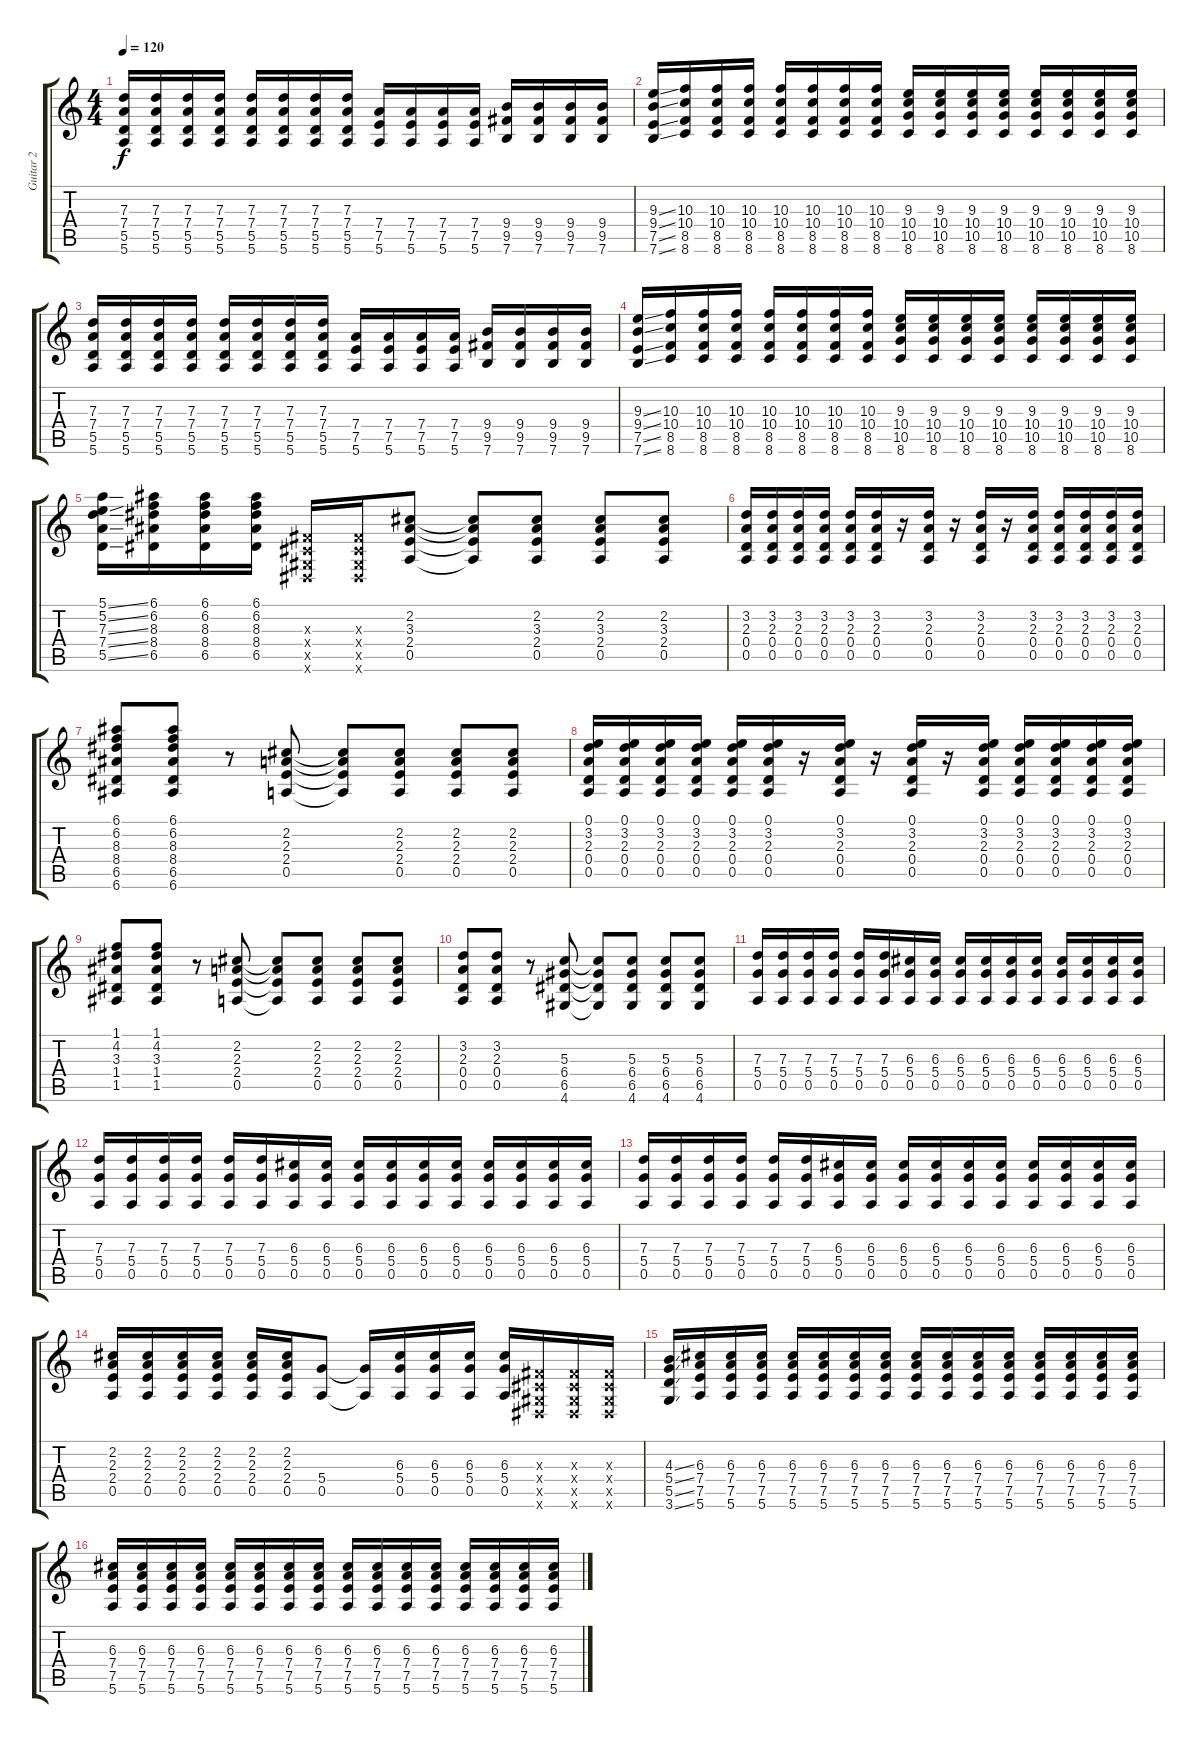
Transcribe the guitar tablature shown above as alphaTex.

\track ("Guitar 2" "Guitar 2") {instrument overdrivenguitar}
\staff {score tabs}
\tuning (E4 B3 G3 D3 A2 E2) {hide}
\ts (4 4)
\tempo 120
\clef g2
\ks c
(7.3 7.4 5.5 5.6).16{dy f} (7.3 7.4 5.5 5.6).16 (7.3 7.4 5.5 5.6).16 (7.3 7.4 5.5 5.6).16 (7.3 7.4 5.5 5.6).16 (7.3 7.4 5.5 5.6).16 (7.3 7.4 5.5 5.6).16 (7.3 7.4 5.5 5.6).16 (7.4 7.5 5.6).16 (7.4 7.5 5.6).16 (7.4 7.5 5.6).16 (7.4 7.5 5.6).16 (9.4 9.5 7.6).16 (9.4 9.5 7.6).16 (9.4 9.5 7.6).16 (9.4 9.5 7.6).16 |
(9.3{ss} 9.4{ss} 7.5{ss} 7.6{ss}).16 (10.3 10.4 8.5 8.6).16 (10.3 10.4 8.5 8.6).16 (10.3 10.4 8.5 8.6).16 (10.3 10.4 8.5 8.6).16 (10.3 10.4 8.5 8.6).16 (10.3 10.4 8.5 8.6).16 (10.3 10.4 8.5 8.6).16 (9.3 10.4 10.5 8.6).16 (9.3 10.4 10.5 8.6).16 (9.3 10.4 10.5 8.6).16 (9.3 10.4 10.5 8.6).16 (9.3 10.4 10.5 8.6).16 (9.3 10.4 10.5 8.6).16 (9.3 10.4 10.5 8.6).16 (9.3 10.4 10.5 8.6).16 |
(7.3 7.4 5.5 5.6).16 (7.3 7.4 5.5 5.6).16 (7.3 7.4 5.5 5.6).16 (7.3 7.4 5.5 5.6).16 (7.3 7.4 5.5 5.6).16 (7.3 7.4 5.5 5.6).16 (7.3 7.4 5.5 5.6).16 (7.3 7.4 5.5 5.6).16 (7.4 7.5 5.6).16 (7.4 7.5 5.6).16 (7.4 7.5 5.6).16 (7.4 7.5 5.6).16 (9.4 9.5 7.6).16 (9.4 9.5 7.6).16 (9.4 9.5 7.6).16 (9.4 9.5 7.6).16 |
(9.3{ss} 9.4{ss} 7.5{ss} 7.6{ss}).16 (10.3 10.4 8.5 8.6).16 (10.3 10.4 8.5 8.6).16 (10.3 10.4 8.5 8.6).16 (10.3 10.4 8.5 8.6).16 (10.3 10.4 8.5 8.6).16 (10.3 10.4 8.5 8.6).16 (10.3 10.4 8.5 8.6).16 (9.3 10.4 10.5 8.6).16 (9.3 10.4 10.5 8.6).16 (9.3 10.4 10.5 8.6).16 (9.3 10.4 10.5 8.6).16 (9.3 10.4 10.5 8.6).16 (9.3 10.4 10.5 8.6).16 (9.3 10.4 10.5 8.6).16 (9.3 10.4 10.5 8.6).16 |
(5.1{ss} 5.2{ss} 7.3{ss} 7.4{ss} 5.5{ss}).16 (6.1 6.2 8.3 8.4 6.5).16 (6.1 6.2 8.3 8.4 6.5).16 (6.1 6.2 8.3 8.4 6.5).16 (-1.3{x} -1.4{x} -1.5{x} -1.6{x}).16 (-1.3{x} -1.4{x} -1.5{x} -1.6{x}).16 (2.2 3.3 2.4 0.5).8 (2.2{t} 3.3{t} 2.4{t} 0.5{t}).8 (2.2 3.3 2.4 0.5).8 (2.2 3.3 2.4 0.5).8 (2.2 3.3 2.4 0.5).8 |
(3.2 2.3 0.4 0.5).16 (3.2 2.3 0.4 0.5).16 (3.2 2.3 0.4 0.5).16 (3.2 2.3 0.4 0.5).16 (3.2 2.3 0.4 0.5).16 (3.2 2.3 0.4 0.5).16 r.16 (3.2 2.3 0.4 0.5).16 r.16 (3.2 2.3 0.4 0.5).16 r.16 (3.2 2.3 0.4 0.5).16 (3.2 2.3 0.4 0.5).16 (3.2 2.3 0.4 0.5).16 (3.2 2.3 0.4 0.5).16 (3.2 2.3 0.4 0.5).16 |
(6.1 6.2 8.3 8.4 6.5 6.6).8 (6.1 6.2 8.3 8.4 6.5 6.6).8 r.8 (2.2 2.3 2.4 0.5).8 (2.2{t} 2.3{t} 2.4{t} 0.5{t}).8 (2.2 2.3 2.4 0.5).8 (2.2 2.3 2.4 0.5).8 (2.2 2.3 2.4 0.5).8 |
(0.1 3.2 2.3 0.4 0.5).16 (0.1 3.2 2.3 0.4 0.5).16 (0.1 3.2 2.3 0.4 0.5).16 (0.1 3.2 2.3 0.4 0.5).16 (0.1 3.2 2.3 0.4 0.5).16 (0.1 3.2 2.3 0.4 0.5).16 r.16 (0.1 3.2 2.3 0.4 0.5).16 r.16 (0.1 3.2 2.3 0.4 0.5).16 r.16 (0.1 3.2 2.3 0.4 0.5).16 (0.1 3.2 2.3 0.4 0.5).16 (0.1 3.2 2.3 0.4 0.5).16 (0.1 3.2 2.3 0.4 0.5).16 (0.1 3.2 2.3 0.4 0.5).16 |
(1.1 4.2 3.3 1.4 1.5).8 (1.1 4.2 3.3 1.4 1.5).8 r.8 (2.2 2.3 2.4 0.5).8 (2.2{t} 2.3{t} 2.4{t} 0.5{t}).8 (2.2 2.3 2.4 0.5).8 (2.2 2.3 2.4 0.5).8 (2.2 2.3 2.4 0.5).8 |
(3.2 2.3 0.4 0.5).8 (3.2 2.3 0.4 0.5).8 r.8 (5.3 6.4 6.5 4.6).8 (5.3{t} 6.4{t} 6.5{t} 4.6{t}).8 (5.3 6.4 6.5 4.6).8 (5.3 6.4 6.5 4.6).8 (5.3 6.4 6.5 4.6).8 |
(7.3 5.4 0.5).16 (7.3 5.4 0.5).16 (7.3 5.4 0.5).16 (7.3 5.4 0.5).16 (7.3 5.4 0.5).16 (7.3 5.4 0.5).16 (6.3 5.4 0.5).16 (6.3 5.4 0.5).16 (6.3 5.4 0.5).16 (6.3 5.4 0.5).16 (6.3 5.4 0.5).16 (6.3 5.4 0.5).16 (6.3 5.4 0.5).16 (6.3 5.4 0.5).16 (6.3 5.4 0.5).16 (6.3 5.4 0.5).16 |
(7.3 5.4 0.5).16 (7.3 5.4 0.5).16 (7.3 5.4 0.5).16 (7.3 5.4 0.5).16 (7.3 5.4 0.5).16 (7.3 5.4 0.5).16 (6.3 5.4 0.5).16 (6.3 5.4 0.5).16 (6.3 5.4 0.5).16 (6.3 5.4 0.5).16 (6.3 5.4 0.5).16 (6.3 5.4 0.5).16 (6.3 5.4 0.5).16 (6.3 5.4 0.5).16 (6.3 5.4 0.5).16 (6.3 5.4 0.5).16 |
(7.3 5.4 0.5).16 (7.3 5.4 0.5).16 (7.3 5.4 0.5).16 (7.3 5.4 0.5).16 (7.3 5.4 0.5).16 (7.3 5.4 0.5).16 (6.3 5.4 0.5).16 (6.3 5.4 0.5).16 (6.3 5.4 0.5).16 (6.3 5.4 0.5).16 (6.3 5.4 0.5).16 (6.3 5.4 0.5).16 (6.3 5.4 0.5).16 (6.3 5.4 0.5).16 (6.3 5.4 0.5).16 (6.3 5.4 0.5).16 |
(2.2 2.3 2.4 0.5).16 (2.2 2.3 2.4 0.5).16 (2.2 2.3 2.4 0.5).16 (2.2 2.3 2.4 0.5).16 (2.2 2.3 2.4 0.5).16 (2.2 2.3 2.4 0.5).16 (5.4 0.5).8 (5.4{t} 0.5{t}).16 (6.3 5.4 0.5).16 (6.3 5.4 0.5).16 (6.3 5.4 0.5).16 (6.3 5.4 0.5).16 (-1.3{x} -1.4{x} -1.5{x} -1.6{x}).16 (-1.3{x} -1.4{x} -1.5{x} -1.6{x}).16 (-1.3{x} -1.4{x} -1.5{x} -1.6{x}).16 |
(4.3{ss} 5.4{ss} 5.5{ss} 3.6{ss}).16 (6.3 7.4 7.5 5.6).16 (6.3 7.4 7.5 5.6).16 (6.3 7.4 7.5 5.6).16 (6.3 7.4 7.5 5.6).16 (6.3 7.4 7.5 5.6).16 (6.3 7.4 7.5 5.6).16 (6.3 7.4 7.5 5.6).16 (6.3 7.4 7.5 5.6).16 (6.3 7.4 7.5 5.6).16 (6.3 7.4 7.5 5.6).16 (6.3 7.4 7.5 5.6).16 (6.3 7.4 7.5 5.6).16 (6.3 7.4 7.5 5.6).16 (6.3 7.4 7.5 5.6).16 (6.3 7.4 7.5 5.6).16 |
(6.3 7.4 7.5 5.6).16 (6.3 7.4 7.5 5.6).16 (6.3 7.4 7.5 5.6).16 (6.3 7.4 7.5 5.6).16 (6.3 7.4 7.5 5.6).16 (6.3 7.4 7.5 5.6).16 (6.3 7.4 7.5 5.6).16 (6.3 7.4 7.5 5.6).16 (6.3 7.4 7.5 5.6).16 (6.3 7.4 7.5 5.6).16 (6.3 7.4 7.5 5.6).16 (6.3 7.4 7.5 5.6).16 (6.3 7.4 7.5 5.6).16 (6.3 7.4 7.5 5.6).16 (6.3 7.4 7.5 5.6).16 (6.3 7.4 7.5 5.6).16
